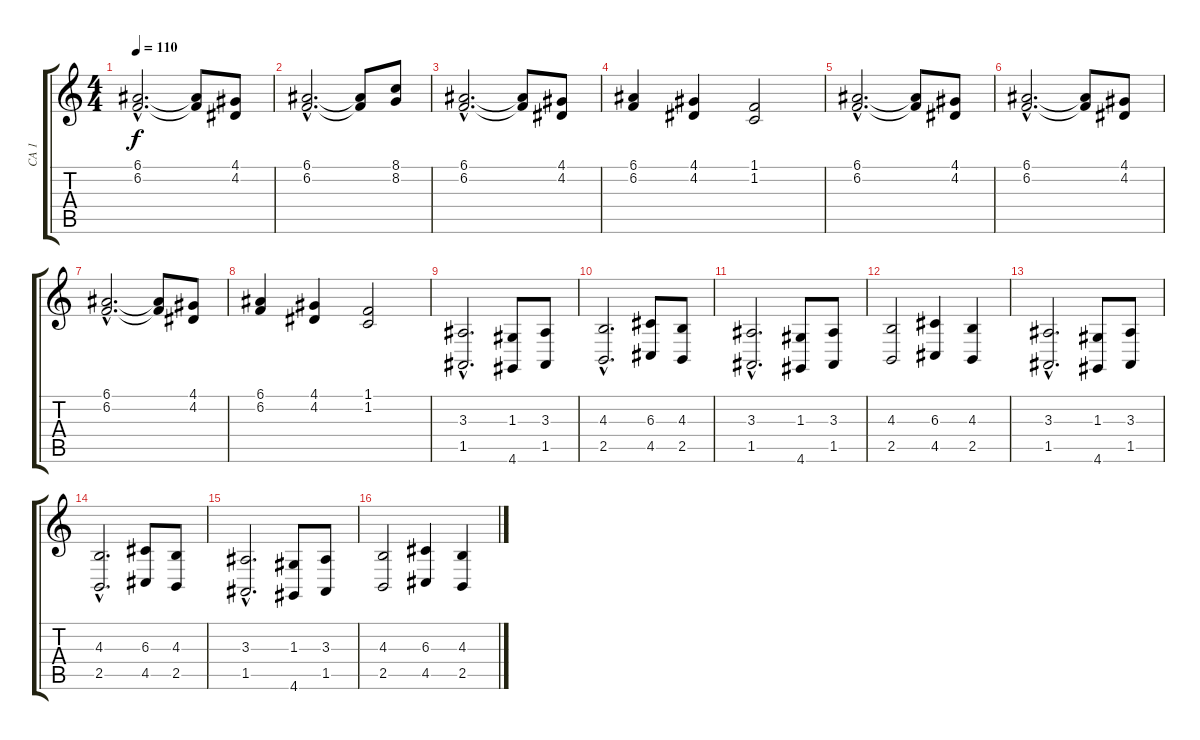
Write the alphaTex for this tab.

\track ("CA 1" "CA 1") {instrument choiraahs}
\staff {score tabs}
\tuning (E4 B3 G3 D3 A2 E2) {hide}
\ts (4 4)
\section ("" "")
\tempo 110
\clef g2
\ks c
(6.1{hac} 6.2{hac}).2{d dy f} (6.1{t} 6.2{t}).8 (4.1 4.2).8 |
(6.1{hac} 6.2{hac}).2{d} (6.1{t} 6.2{t}).8 (8.1 8.2).8 |
(6.1{hac} 6.2{hac}).2{d} (6.1{t} 6.2{t}).8 (4.1 4.2).8 |
(6.1 6.2).4 (4.1 4.2).4 (1.1 1.2).2 |
(6.1{hac} 6.2{hac}).2{d} (6.1{t} 6.2{t}).8 (4.1 4.2).8 |
(6.1{hac} 6.2{hac}).2{d} (6.1{t} 6.2{t}).8 (4.1 4.2).8 |
(6.1{hac} 6.2{hac}).2{d} (6.1{t} 6.2{t}).8 (4.1 4.2).8 |
(6.1 6.2).4 (4.1 4.2).4 (1.1 1.2).2 |
\section ("" "")
(3.3{hac} 1.5{hac}).2{d} (1.3 4.6).8 (3.3 1.5).8 |
(4.3{hac} 2.5{hac}).2{d} (6.3 4.5).8 (4.3 2.5).8 |
(3.3{hac} 1.5{hac}).2{d} (1.3 4.6).8 (3.3 1.5).8 |
(4.3 2.5).2 (6.3 4.5).4 (4.3 2.5).4 |
(3.3{hac} 1.5{hac}).2{d} (1.3 4.6).8 (3.3 1.5).8 |
(4.3{hac} 2.5{hac}).2{d} (6.3 4.5).8 (4.3 2.5).8 |
(3.3{hac} 1.5{hac}).2{d} (1.3 4.6).8 (3.3 1.5).8 |
(4.3 2.5).2 (6.3 4.5).4 (4.3 2.5).4
